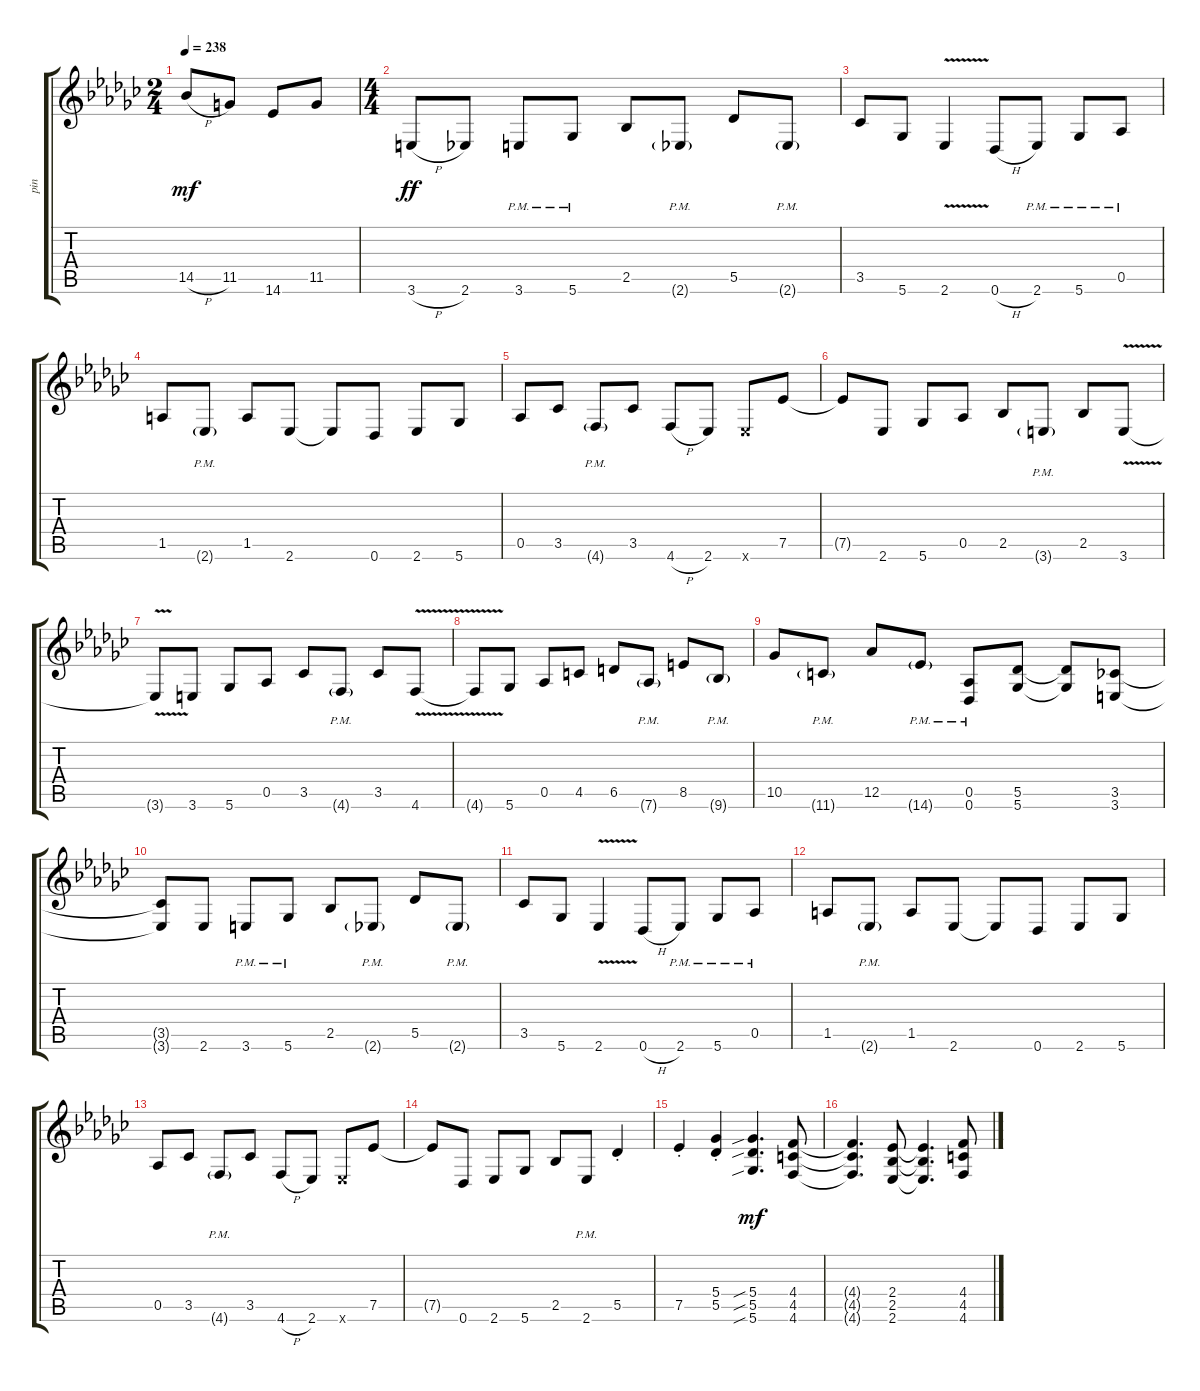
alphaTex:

\track ("pin" "pin") {instrument distortionguitar}
\staff {score tabs}
\tuning (Eb4 Bb3 Gb3 Db3 Ab2 Db2) {hide}
\ts (2 4)
\tempo 238
\clef g2
\ks gb
14.5{h}.8{dy mf} 11.5.8 14.6.8 11.5.8 |
\ts (4 4)
3.6{h}.8{dy ff} 2.6.8 3.6{pm}.8 5.6{pm}.8 2.5.8 2.6{g pm}.8 5.5.8 2.6{g pm}.8 |
3.5.8 5.6.8 2.6{v}.4 0.6{h}.8 2.6{pm}.8 5.6{pm}.8 0.5{pm}.8 |
1.5.8 2.6{g pm}.8 1.5.8 2.6.8 2.6{t}.8 0.6.8 2.6.8 5.6.8 |
0.5.8 3.5.8 4.6{g pm}.8 3.5.8 4.6{h}.8 2.6.8 2.6{x}.8 7.5.8 |
7.5{t}.8 2.6.8 5.6.8 0.5.8 2.5.8 3.6{g pm}.8 2.5.8 3.6{v}.8 |
3.6{v t}.8 3.6.8 5.6.8 0.5.8 3.5.8 4.6{g pm}.8 3.5.8 4.6{v}.8 |
4.6{v t}.8 5.6.8 0.5.8 4.5.8 6.5.8 7.6{g pm}.8 8.5.8 9.6{g pm}.8 |
10.5.8 11.6{g pm}.8 12.5.8 14.6{g pm}.8 (0.5{pm} 0.6{pm}).8 (5.5 5.6).8 (5.5{t} 5.6{t}).8 (3.5 3.6).8 |
(3.5{t} 3.6{t}).8 2.6.8 3.6{pm}.8 5.6{pm}.8 2.5.8 2.6{g pm}.8 5.5.8 2.6{g pm}.8 |
3.5.8 5.6.8 2.6{v}.4 0.6{h}.8 2.6{pm}.8 5.6{pm}.8 0.5{pm}.8 |
1.5.8 2.6{g pm}.8 1.5.8 2.6.8 2.6{t}.8 0.6.8 2.6.8 5.6.8 |
0.5.8 3.5.8 4.6{g pm}.8 3.5.8 4.6{h}.8 2.6.8 2.6{x}.8 7.5.8 |
7.5{t}.8 0.6.8 2.6.8 5.6.8 2.5.8 2.6{pm}.8 5.5{st}.4 |
7.5{st}.4 (5.4{st} 5.5{st}).4 (5.4{sib} 5.5{sib} 5.6{sib}).4{d dy mf} (4.4 4.5 4.6).8 |
(4.4{t} 4.5{t} 4.6{t}).4{d} (2.4 2.5 2.6).8 (2.4{t} 2.5{t} 2.6{t}).4{d} (4.4 4.5 4.6).8
